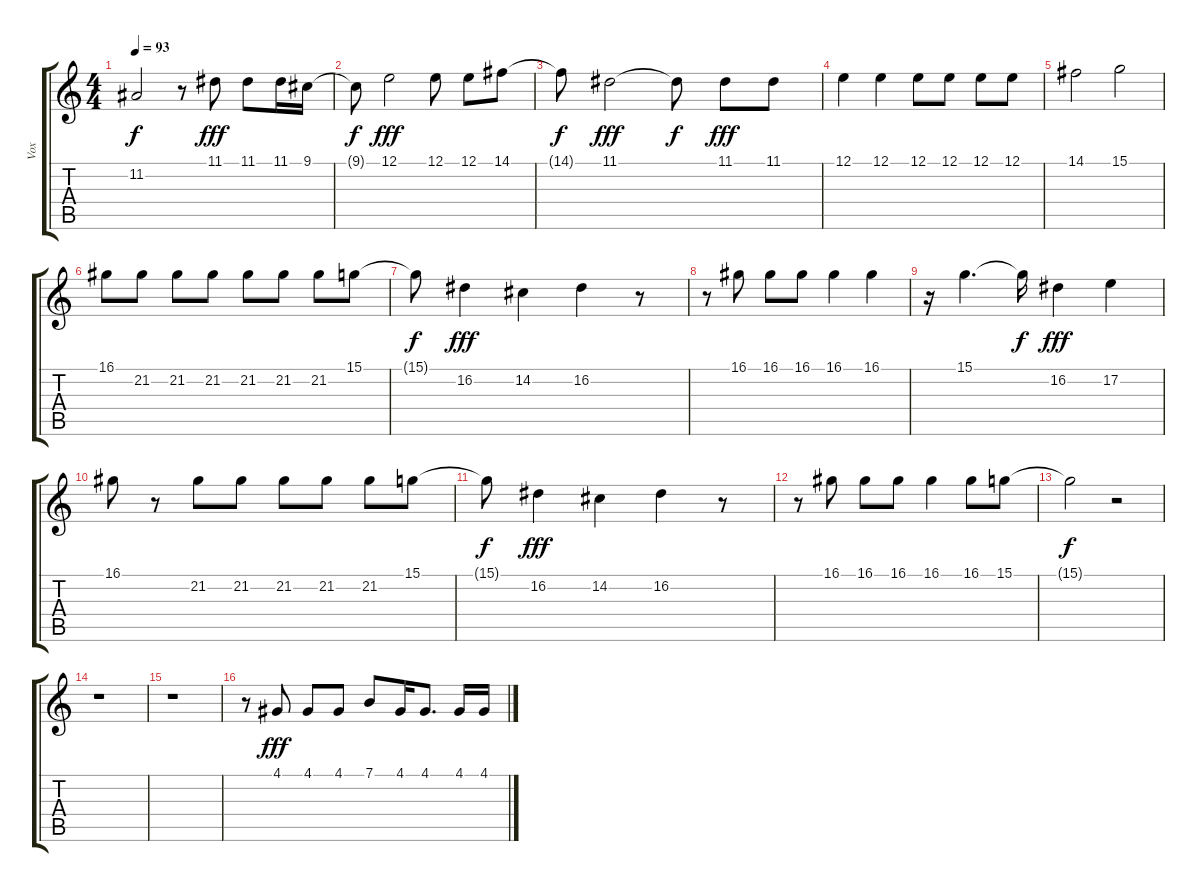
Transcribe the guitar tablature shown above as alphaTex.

\track ("Vox" "Vox") {instrument lead6voice}
\staff {score tabs}
\tuning (E4 B3 G3 D3 A2 E2) {hide}
\ts (4 4)
\tempo 93
\clef g2
\ks c
11.2{t}.2{dy f} r.8 11.1.8{dy fff} 11.1.8 11.1.16 9.1.16 |
9.1{t}.8{dy f} 12.1.2{dy fff} 12.1.8 12.1.8 14.1.8 |
14.1{t}.8{dy f} 11.1.2{dy fff} 11.1{t}.8{dy f} 11.1.8{dy fff} 11.1.8 |
12.1.4 12.1.4 12.1.8 12.1.8 12.1.8 12.1.8 |
14.1.2 15.1.2 |
16.1.8 21.2.8 21.2.8 21.2.8 21.2.8 21.2.8 21.2.8 15.1.8 |
15.1{t}.8{dy f} 16.2.4{dy fff} 14.2.4 16.2.4 r.8 |
r.8 16.1.8 16.1.8 16.1.8 16.1.4 16.1.4 |
r.16 15.1.4{d} 15.1{t}.16{dy f} 16.2.4{dy fff} 17.2.4 |
16.1.8 r.8 21.2.8 21.2.8 21.2.8 21.2.8 21.2.8 15.1.8 |
15.1{t}.8{dy f} 16.2.4{dy fff} 14.2.4 16.2.4 r.8 |
r.8 16.1.8 16.1.8 16.1.8 16.1.4 16.1.8 15.1.8 |
15.1{t}.2{dy f} r.2 |
r.1 |
r.1 |
r.8 4.1.8{dy fff} 4.1.8 4.1.8 7.1.8 4.1.16 4.1.8{d} 4.1.16 4.1.16
